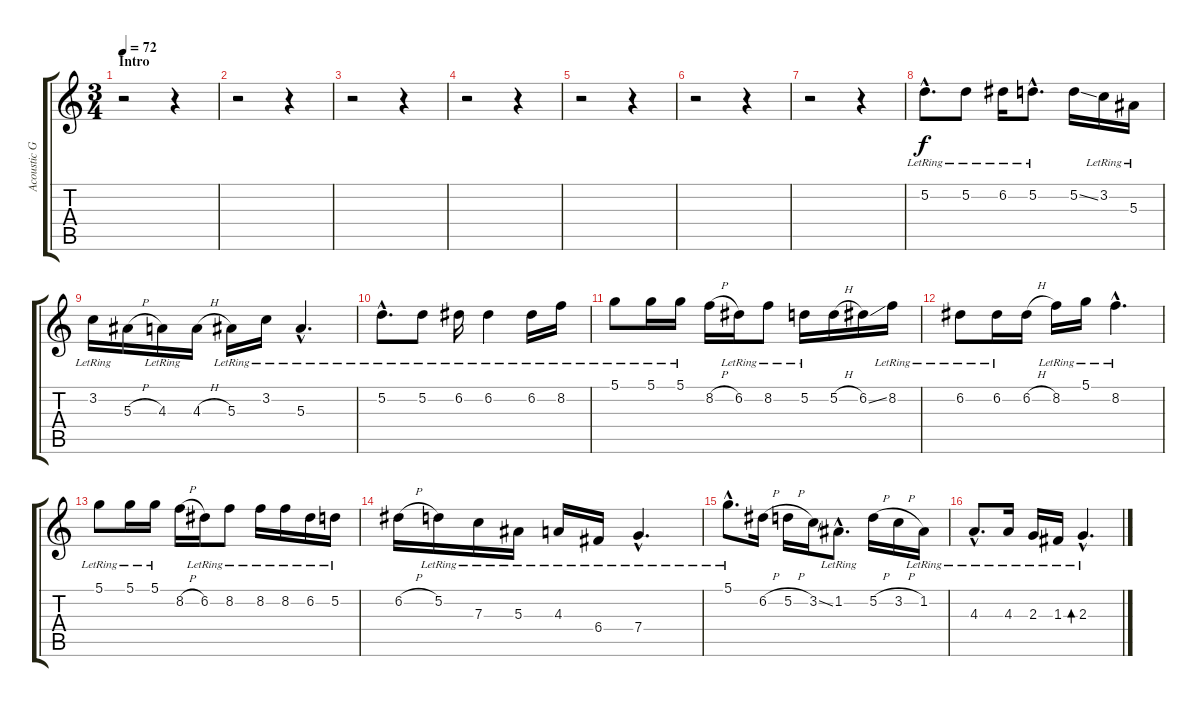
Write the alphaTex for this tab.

\track ("Acoustic Guitar 2" "Acoustic G") {instrument acousticguitarnylon}
\staff {score tabs}
\tuning (D4 A3 F3 C3 G2 D2) {hide}
\ts (3 4)
\section ("" "Intro")
\tempo 72
\clef g2
\ks c
r.2{dy f instrument acousticguitarnylon} r.4 |
r.2 r.4 |
r.2 r.4 |
r.2 r.4 |
r.2 r.4 |
r.2 r.4 |
r.2 r.4 |
5.2{hac lr}.8{d} 5.2{lr}.8 6.2{lr}.16 5.2{hac lr}.8{d} 5.2{ss}.16 3.2{lr}.16 5.3{lr}.16 |
3.2{lr}.16 5.3{h}.16 4.3{lr}.16 4.3{h}.16 5.3{lr}.16 3.2{lr}.16 5.3{hac lr}.4{d} |
5.2{hac lr}.8{d} 5.2{lr}.8 6.2{lr}.16 6.2{lr}.4 6.2{lr}.16 8.2{lr}.16 |
5.1{lr}.8 5.1{lr}.16 5.1{lr}.16 8.2{h}.16 6.2{lr}.16 8.2{lr}.8 5.2{lr}.16 5.2{h}.16 6.2{ss}.16 8.2{lr}.16 |
6.2{lr}.8 6.2{lr}.16 6.2{h}.16 8.2{lr}.16 5.1{lr}.16 8.2{hac lr}.4{d} |
5.1{lr}.8 5.1{lr}.16 5.1{lr}.16 8.2{h}.16 6.2{lr}.16 8.2{lr}.8 8.2{lr}.16 8.2{lr}.16 6.2{lr}.16 5.2{lr}.16 |
6.2{h}.16 5.2{lr}.16 7.3{lr}.16 5.3{lr}.16 4.3{lr}.16 6.4{lr}.16 7.4{hac lr}.4{d} |
5.1{hac lr}.8{d} 6.2{h}.16 5.2{h}.16 3.2{ss}.16 1.2{hac lr}.8{d} 5.2{h}.16 3.2{h}.16 1.2{lr}.16 |
4.3{hac lr}.8{d} 4.3{lr}.16 2.3{lr}.16 1.3{lr}.16 2.3{hac lr}.4{d bd 60}
